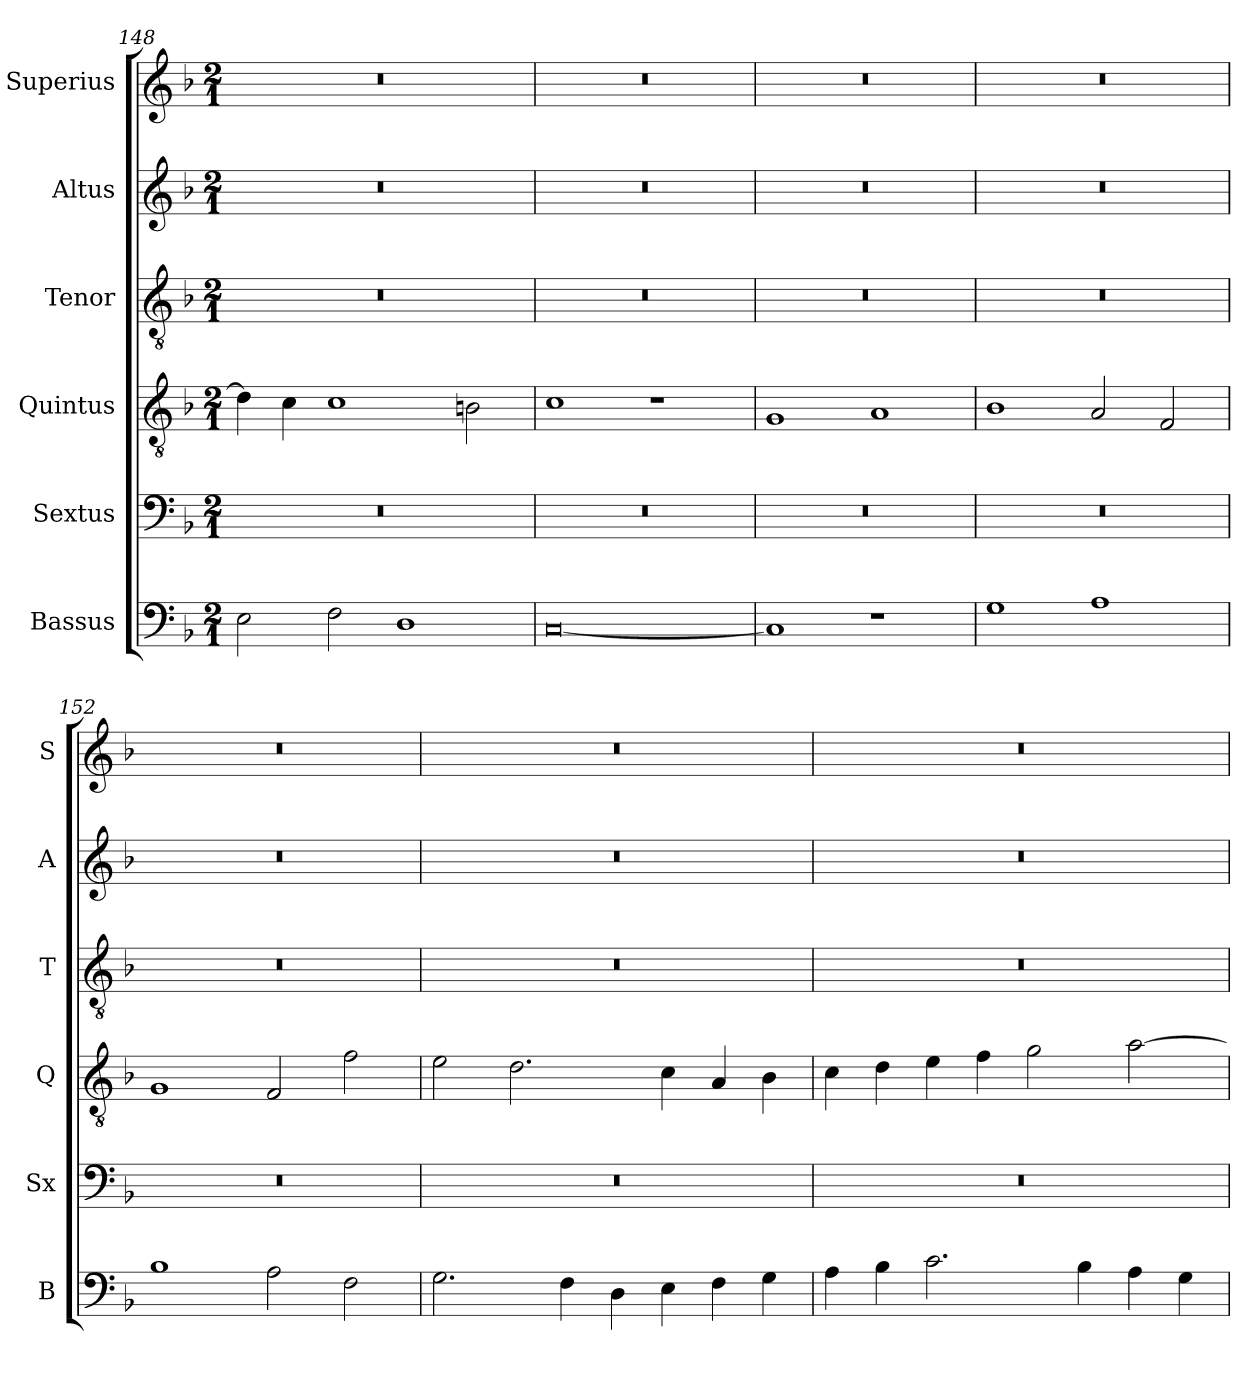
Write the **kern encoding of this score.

**kern	**kern	**kern	**kern	**kern	**kern
*part6	*part5	*part4	*part3	*part2	*part1
*staff6	*staff5	*staff4	*staff3	*staff2	*staff1
*I"Bassus	*I"Sextus	*I"Quintus	*I"Tenor	*I"Altus	*I"Superius
*I'B	*I'Sx	*I'Q	*I'T	*I'A	*I'S
*clefF4	*clefF4	*clefGv2	*clefGv2	*clefG2	*clefG2
*k[b-]	*k[b-]	*k[b-]	*k[b-]	*k[b-]	*k[b-]
*M2/1	*M2/1	*M2/1	*M2/1	*M2/1	*M2/1
=148	=148	=148	=148	=148	=148
2E\	0r	4d\]	0r	0r	0r
.	.	4c\	.	.	.
2F\	.	1c	.	.	.
1D	.	.	.	.	.
.	.	2Bn\	.	.	.
=149	=149	=149	=149	=149	=149
[0C	0r	1c	0r	0r	0r
.	.	1r	.	.	.
=150	=150	=150	=150	=150	=150
1C]	0r	1G	0r	0r	0r
1r	.	1A	.	.	.
=151	=151	=151	=151	=151	=151
1G	0r	1B-	0r	0r	0r
1A	.	2A/	.	.	.
.	.	2F/	.	.	.
=152	=152	=152	=152	=152	=152
1B-	0r	1G	0r	0r	0r
2A\	.	2F/	.	.	.
2F\	.	2f\	.	.	.
=153	=153	=153	=153	=153	=153
2.G\	0r	2e\	0r	0r	0r
.	.	2.d\	.	.	.
4F\	.	.	.	.	.
4D\	.	.	.	.	.
4E\	.	4c\	.	.	.
4F\	.	4A/	.	.	.
4G\	.	4B-\	.	.	.
=154	=154	=154	=154	=154	=154
4A\	0r	4c\	0r	0r	0r
4B-\	.	4d\	.	.	.
2.c\	.	4e\	.	.	.
.	.	4f\	.	.	.
.	.	2g\	.	.	.
4B-\	.	.	.	.	.
4A\	.	[2a\	.	.	.
4G\	.	.	.	.	.
=	=	=	=	=	=
*-	*-	*-	*-	*-	*-
